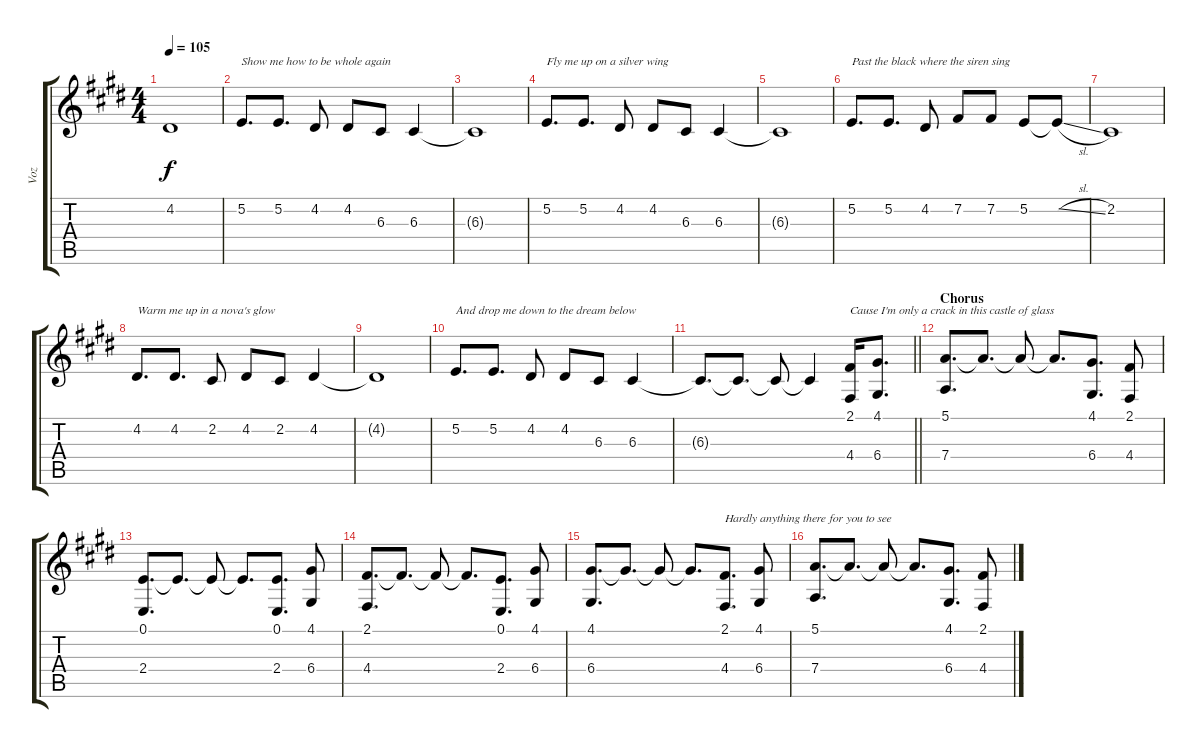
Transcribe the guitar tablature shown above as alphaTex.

\track ("Voz" "Voz") {instrument oboe}
\staff {score tabs}
\tuning (E4 B3 G3 D3 A2 E2) {hide}
\ts (4 4)
\tempo 105
\clef g2
\ks c#minor
4.2{t}.1{dy f} |
5.2.8{d txt "Show me how to be whole again "} 5.2.8{d} 4.2.8 4.2.8 6.3.8 6.3.4 |
6.3{t}.1 |
5.2.8{d txt "Fly me up on a silver wing"} 5.2.8{d} 4.2.8 4.2.8 6.3.8 6.3.4 |
6.3{t}.1 |
5.2.8{d txt "Past the black where the siren sing"} 5.2.8{d} 4.2.8 7.2.8 7.2.8 5.2.8 5.2{sl t}.8 |
2.2.1 |
4.2.8{d txt "Warm me up in a nova's glow"} 4.2.8{d} 2.2.8 4.2.8 2.2.8 4.2.4 |
4.2{t}.1 |
5.2.8{d txt "And drop me down to the dream below"} 5.2.8{d} 4.2.8 4.2.8 6.3.8 6.3.4 |
\barLineRight lightlight
6.3{t}.8{d} 6.3{t}.8{d} 6.3{t}.8 6.3{t}.4 (2.1 4.4).16{txt "Cause I'm only a crack in this castle of glass "} (4.1 6.4).8{d} |
\section ("" "Chorus")
(5.1 7.4).8{d} 5.1{t}.8{d} 5.1{t}.8 5.1{t}.8{d} (4.1 6.4).8{d} (2.1 4.4).8 |
(0.1 2.4).8{d} 0.1{t}.8{d} 0.1{t}.8 0.1{t}.8{d} (0.1 2.4).8{d} (4.1 6.4).8 |
(2.1 4.4).8{d} 2.1{t}.8{d} 2.1{t}.8 2.1{t}.8{d} (0.1 2.4).8{d} (4.1 6.4).8 |
(4.1 6.4).8{d} 4.1{t}.8{d} 4.1{t}.8 4.1{t}.8{d} (2.1 4.4).8{d txt "Hardly anything there for you to see"} (4.1 6.4).8 |
(5.1 7.4).8{d} 5.1{t}.8{d} 5.1{t}.8 5.1{t}.8{d} (4.1 6.4).8{d} (2.1 4.4).8
